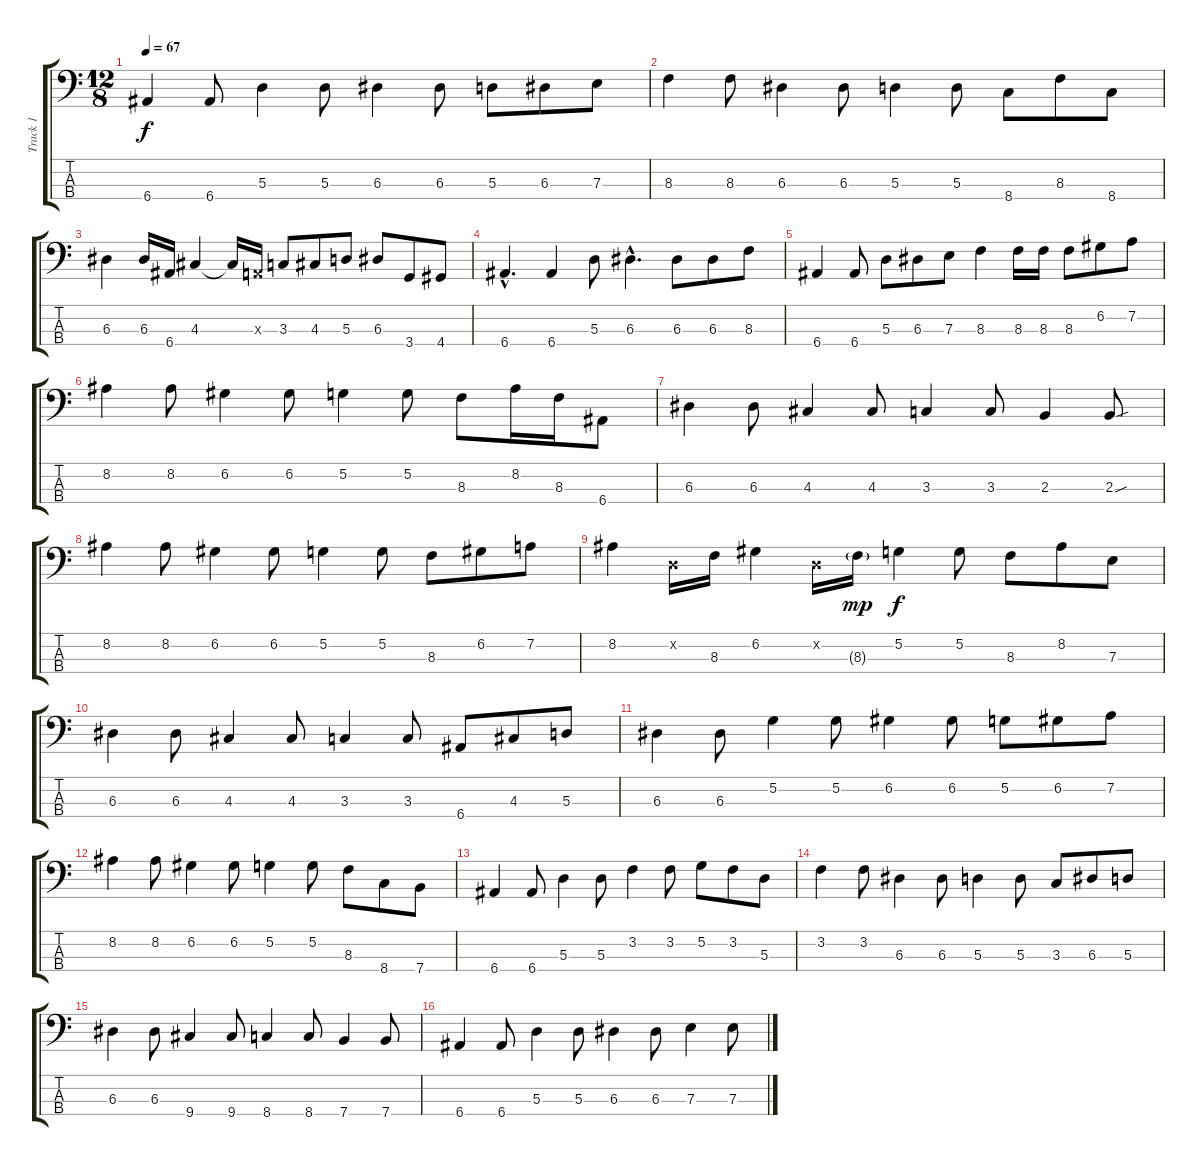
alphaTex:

\track ("Track 1" "Track 1") {instrument electricbassfinger}
\staff {score tabs}
\tuning (G2 D2 A1 E1) {hide}
\ts (12 8)
\tempo 67
\clef f4
\ks c
6.4.4{dy f} 6.4.8 5.3.4 5.3.8 6.3.4 6.3.8 5.3.8 6.3.8 7.3.8 |
8.3.4 8.3.8 6.3.4 6.3.8 5.3.4 5.3.8 8.4.8 8.3.8 8.4.8 |
6.3.4 6.3.16 6.4.16 4.3.4 4.3{t}.16 0.3{x}.16 3.3.8 4.3.8 5.3.8 6.3.8 3.4.8 4.4.8 |
6.4{hac}.4{d} 6.4.4 5.3.8 6.3{hac}.4{d} 6.3.8 6.3.8 8.3.8 |
6.4.4 6.4.8 5.3.8 6.3.8 7.3.8 8.3.4 8.3.16 8.3.16 8.3.8 6.2.8 7.2.8 |
8.2.4 8.2.8 6.2.4 6.2.8 5.2.4 5.2.8 8.3.8 8.2.16 8.3.16 6.4.8 |
6.3.4 6.3.8 4.3.4 4.3.8 3.3.4 3.3.8 2.3.4 2.3{sou}.8 |
8.2.4 8.2.8 6.2.4 6.2.8 5.2.4 5.2.8 8.3.8 6.2.8 7.2.8 |
8.2.4 0.2{x}.16 8.3.16 6.2.4 0.2{x}.16 8.3{g}.16{dy mp} 5.2.4{dy f} 5.2.8 8.3.8 8.2.8 7.3.8 |
6.3.4 6.3.8 4.3.4 4.3.8 3.3.4 3.3.8 6.4.8 4.3.8 5.3.8 |
6.3.4 6.3.8 5.2.4 5.2.8 6.2.4 6.2.8 5.2.8 6.2.8 7.2.8 |
8.2.4 8.2.8 6.2.4 6.2.8 5.2.4 5.2.8 8.3.8 8.4.8 7.4.8 |
6.4.4 6.4.8 5.3.4 5.3.8 3.2.4 3.2.8 5.2.8 3.2.8 5.3.8 |
3.2.4 3.2.8 6.3.4 6.3.8 5.3.4 5.3.8 3.3.8 6.3.8 5.3.8 |
6.3.4 6.3.8 9.4.4 9.4.8 8.4.4 8.4.8 7.4.4 7.4.8 |
6.4.4 6.4.8 5.3.4 5.3.8 6.3.4 6.3.8 7.3.4 7.3.8
